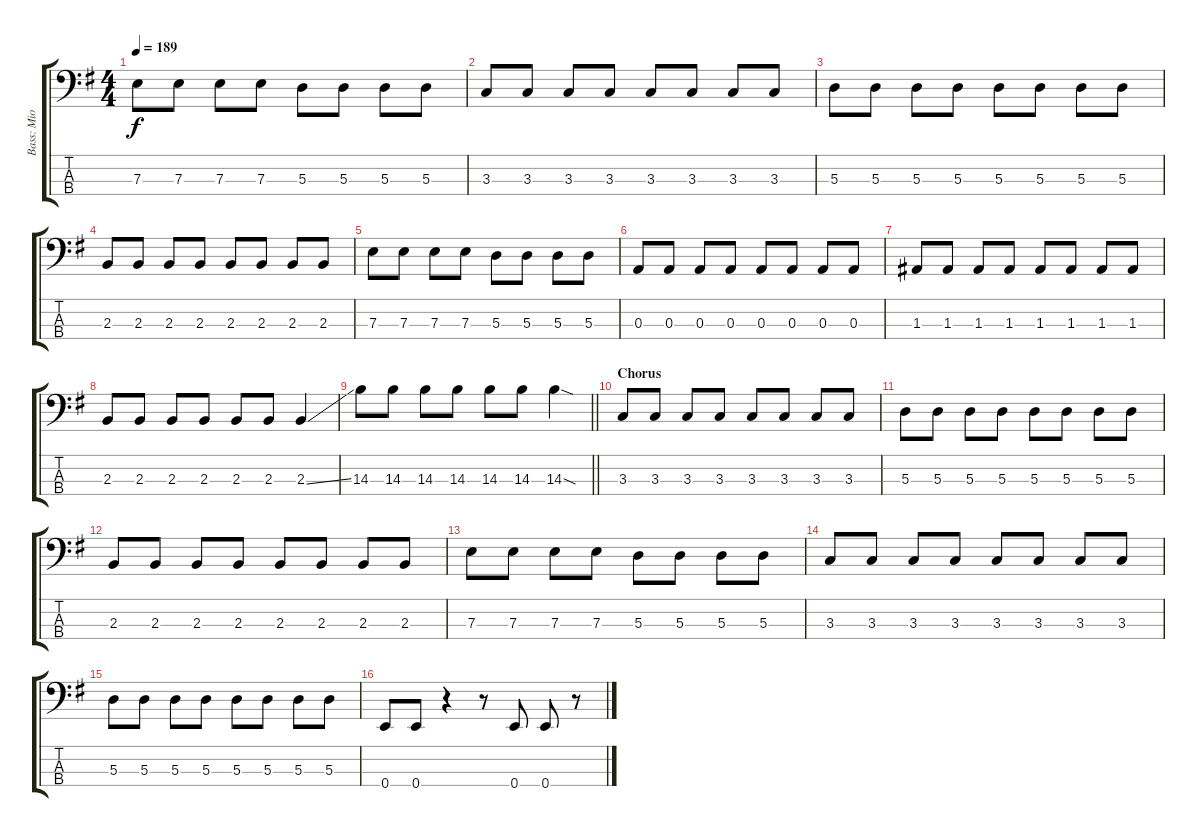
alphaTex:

\track ("Bass: Mio Akiyama" "Bass: Mio ") {instrument electricbassfinger}
\staff {score tabs}
\tuning (G2 D2 A1 E1) {hide}
\ts (4 4)
\tempo 189
\clef f4
\ks g
7.3.8{dy f} 7.3.8 7.3.8 7.3.8 5.3.8 5.3.8 5.3.8 5.3.8 |
3.3.8 3.3.8 3.3.8 3.3.8 3.3.8 3.3.8 3.3.8 3.3.8 |
5.3.8 5.3.8 5.3.8 5.3.8 5.3.8 5.3.8 5.3.8 5.3.8 |
2.3.8 2.3.8 2.3.8 2.3.8 2.3.8 2.3.8 2.3.8 2.3.8 |
7.3.8 7.3.8 7.3.8 7.3.8 5.3.8 5.3.8 5.3.8 5.3.8 |
0.3.8 0.3.8 0.3.8 0.3.8 0.3.8 0.3.8 0.3.8 0.3.8 |
1.3.8 1.3.8 1.3.8 1.3.8 1.3.8 1.3.8 1.3.8 1.3.8 |
2.3.8 2.3.8 2.3.8 2.3.8 2.3.8 2.3.8 2.3{ss}.4 |
\barLineRight lightlight
14.3.8 14.3.8 14.3.8 14.3.8 14.3.8 14.3.8 14.3{sod}.4 |
\section ("" "Chorus")
3.3.8 3.3.8 3.3.8 3.3.8 3.3.8 3.3.8 3.3.8 3.3.8 |
5.3.8 5.3.8 5.3.8 5.3.8 5.3.8 5.3.8 5.3.8 5.3.8 |
2.3.8 2.3.8 2.3.8 2.3.8 2.3.8 2.3.8 2.3.8 2.3.8 |
7.3.8 7.3.8 7.3.8 7.3.8 5.3.8 5.3.8 5.3.8 5.3.8 |
3.3.8 3.3.8 3.3.8 3.3.8 3.3.8 3.3.8 3.3.8 3.3.8 |
5.3.8 5.3.8 5.3.8 5.3.8 5.3.8 5.3.8 5.3.8 5.3.8 |
0.4.8 0.4.8 r.4 r.8 0.4.8 0.4.8 r.8
